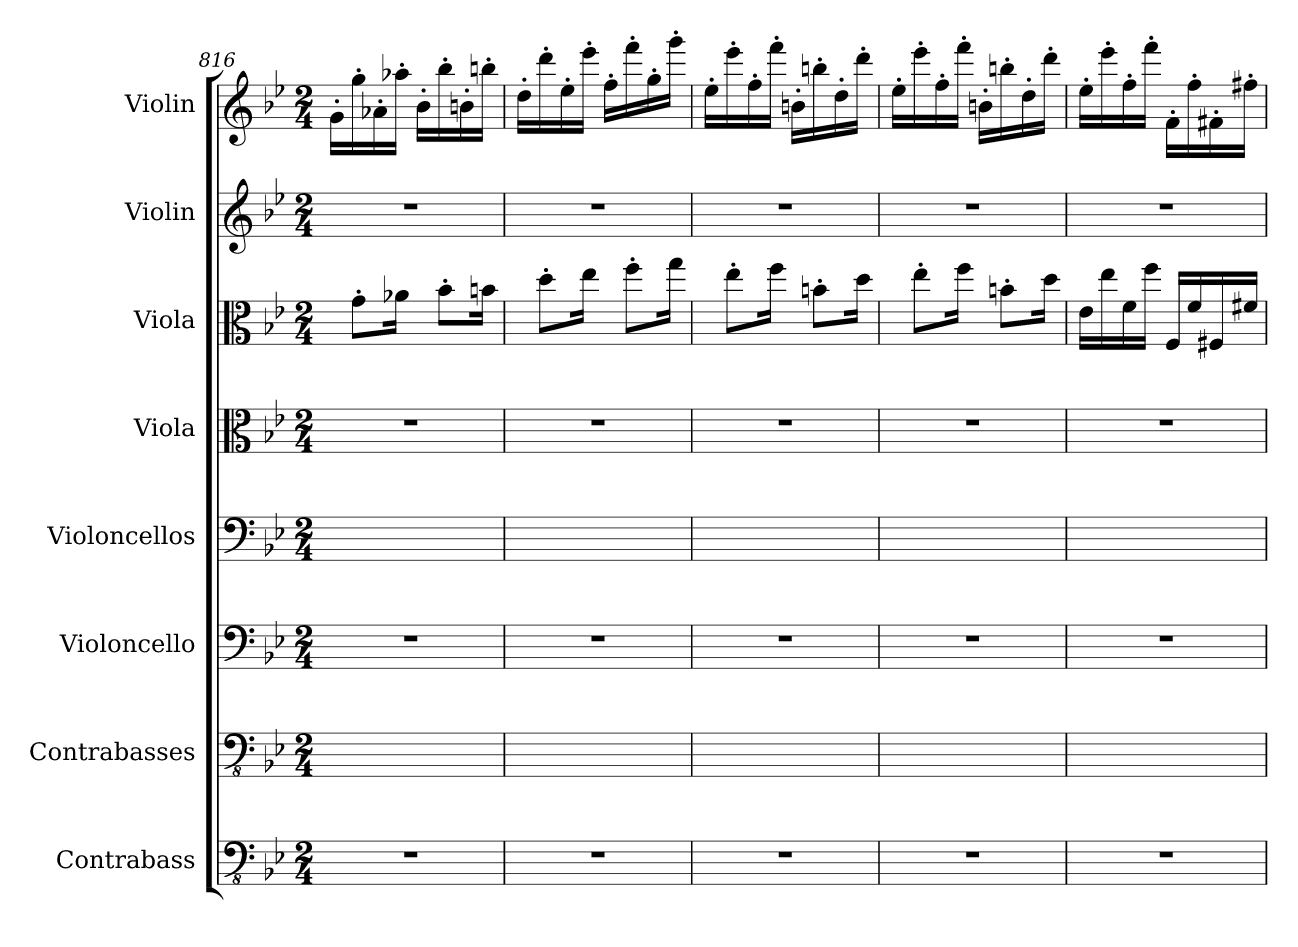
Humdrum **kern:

**kern	**kern	**kern	**kern	**kern	**kern	**kern	**kern
*part8	*part7	*part6	*part5	*part4	*part3	*part2	*part1
*staff8	*staff7	*staff6	*staff5	*staff4	*staff3	*staff2	*staff1
*I"Contrabass	*I"Contrabasses	*I"Violoncello	*I"Violoncellos	*I"Viola	*I"Viola	*I"Violin	*I"Violin
*I'Cb.	*I'Cbs.	*I'Vc.	*I'Vcs.	*I'Vla.	*I'Vla.	*I'Vln.	*I'Vln.
*clefFv4	*clefFv4	*clefF4	*clefF4	*clefC3	*clefC3	*clefG2	*clefG2
*ITrd7c12	*	*	*	*	*	*	*
*k[b-e-]	*k[b-e-]	*k[b-e-]	*k[b-e-]	*k[b-e-]	*k[b-e-]	*k[b-e-]	*k[b-e-]
*M2/4	*M2/4	*M2/4	*M2/4	*M2/4	*M2/4	*M2/4	*M2/4
=816	=816	=816	=816	=816	=816	=816	=816
2r	2ryy	2r	2ryy	2r	16ryy	2r	16g'\LL
.	.	.	.	.	8g'\L	.	16gg'\
.	.	.	.	.	.	.	16a-X'\
.	.	.	.	.	16a-X\Jk	.	16aa-X'\JJ
.	.	.	.	.	16ryy	.	16b-'\LL
.	.	.	.	.	8b-'\L	.	16bb-'\
.	.	.	.	.	.	.	16bn'\
.	.	.	.	.	16bn\Jk	.	16bbn'\JJ
!!LO:PB:g=z
=817	=817	=817	=817	=817	=817	=817	=817
2r	2ryy	2r	2ryy	2r	16ryy	2r	16dd'\LL
.	.	.	.	.	8dd'\L	.	16ddd'\
.	.	.	.	.	.	.	16ee-'\
.	.	.	.	.	16ee-\Jk	.	16eee-'\JJ
.	.	.	.	.	16ryy	.	16ff'\LL
.	.	.	.	.	8ff'\L	.	16fff'\
.	.	.	.	.	.	.	16gg'\
.	.	.	.	.	16gg\Jk	.	16ggg'\JJ
=818	=818	=818	=818	=818	=818	=818	=818
2r	2ryy	2r	2ryy	2r	16ryy	2r	16ee-'\LL
.	.	.	.	.	8ee-'\L	.	16eee-'\
.	.	.	.	.	.	.	16ff'\
.	.	.	.	.	16ff\Jk	.	16fff'\JJ
.	.	.	.	.	16ryy	.	16bn'\LL
.	.	.	.	.	8bn'\L	.	16bbn'\
.	.	.	.	.	.	.	16dd'\
.	.	.	.	.	16dd\Jk	.	16ddd'\JJ
!!LO:PB:g=z
=819	=819	=819	=819	=819	=819	=819	=819
2r	2ryy	2r	2ryy	2r	16ryy	2r	16ee-'\LL
.	.	.	.	.	8ee-'\L	.	16eee-'\
.	.	.	.	.	.	.	16ff'\
.	.	.	.	.	16ff\Jk	.	16fff'\JJ
.	.	.	.	.	16ryy	.	16bn'\LL
.	.	.	.	.	8bn'\L	.	16bbn'\
.	.	.	.	.	.	.	16dd'\
.	.	.	.	.	16dd\Jk	.	16ddd'\JJ
=820	=820	=820	=820	=820	=820	=820	=820
2r	2ryy	2r	2ryy	2r	16e-\LL	2r	16ee-'\LL
.	.	.	.	.	16ee-\	.	16eee-'\
.	.	.	.	.	16f\	.	16ff'\
.	.	.	.	.	16ff\JJ	.	16fff'\JJ
.	.	.	.	.	16F/LL	.	16f'\LL
.	.	.	.	.	16f/	.	16ff'\
.	.	.	.	.	16F#X/	.	16f#X'\
.	.	.	.	.	16f#X/JJ	.	16ff#X'\JJ
=	=	=	=	=	=	=	=
*-	*-	*-	*-	*-	*-	*-	*-
